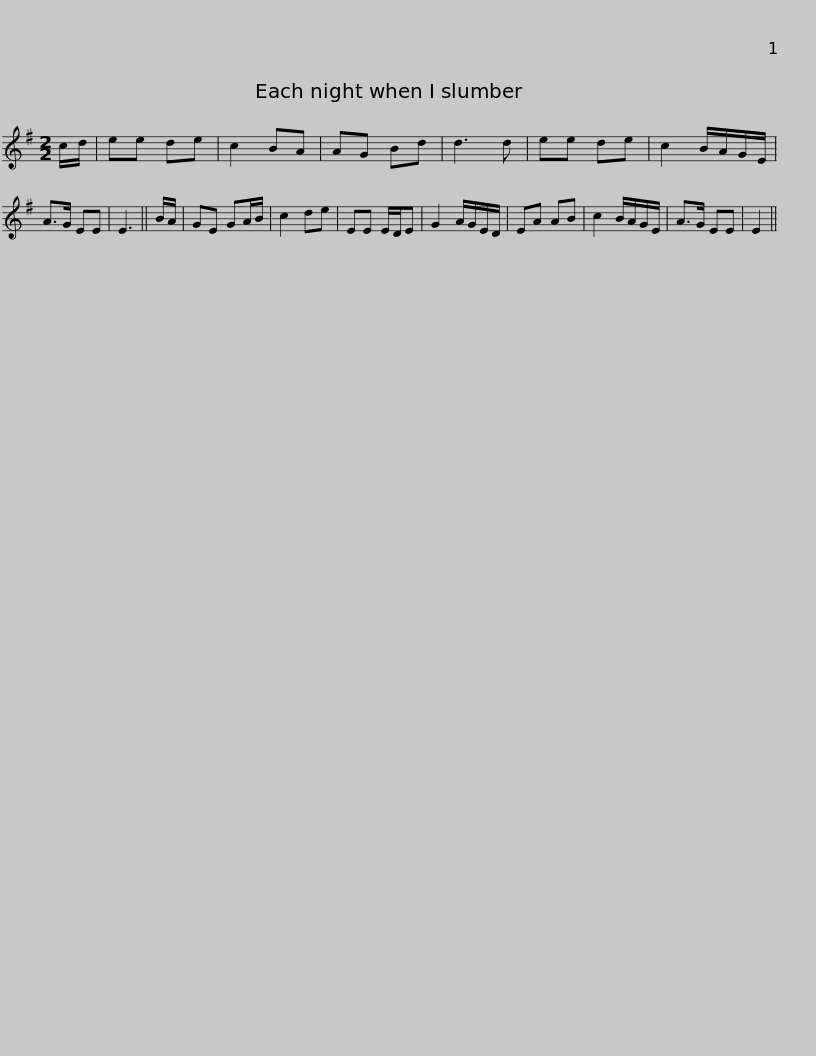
X:1
L:1/8
M:2/2
I:linebreak $
K:Emin
V:1 treble
V:1
 c/d/ | ee de | c2 BA | AG Bd | d3 d | %5
 ee de | c2 B/A/G/E/ | A>G EE | E3 || B/A/ | %10
 GE GA/B/ | c2 de |$ EE E/D/E | G2 A/G/E/D/ | EA AB | %15
 c2 B/A/G/E/ | A>G EE | E2 || %18
